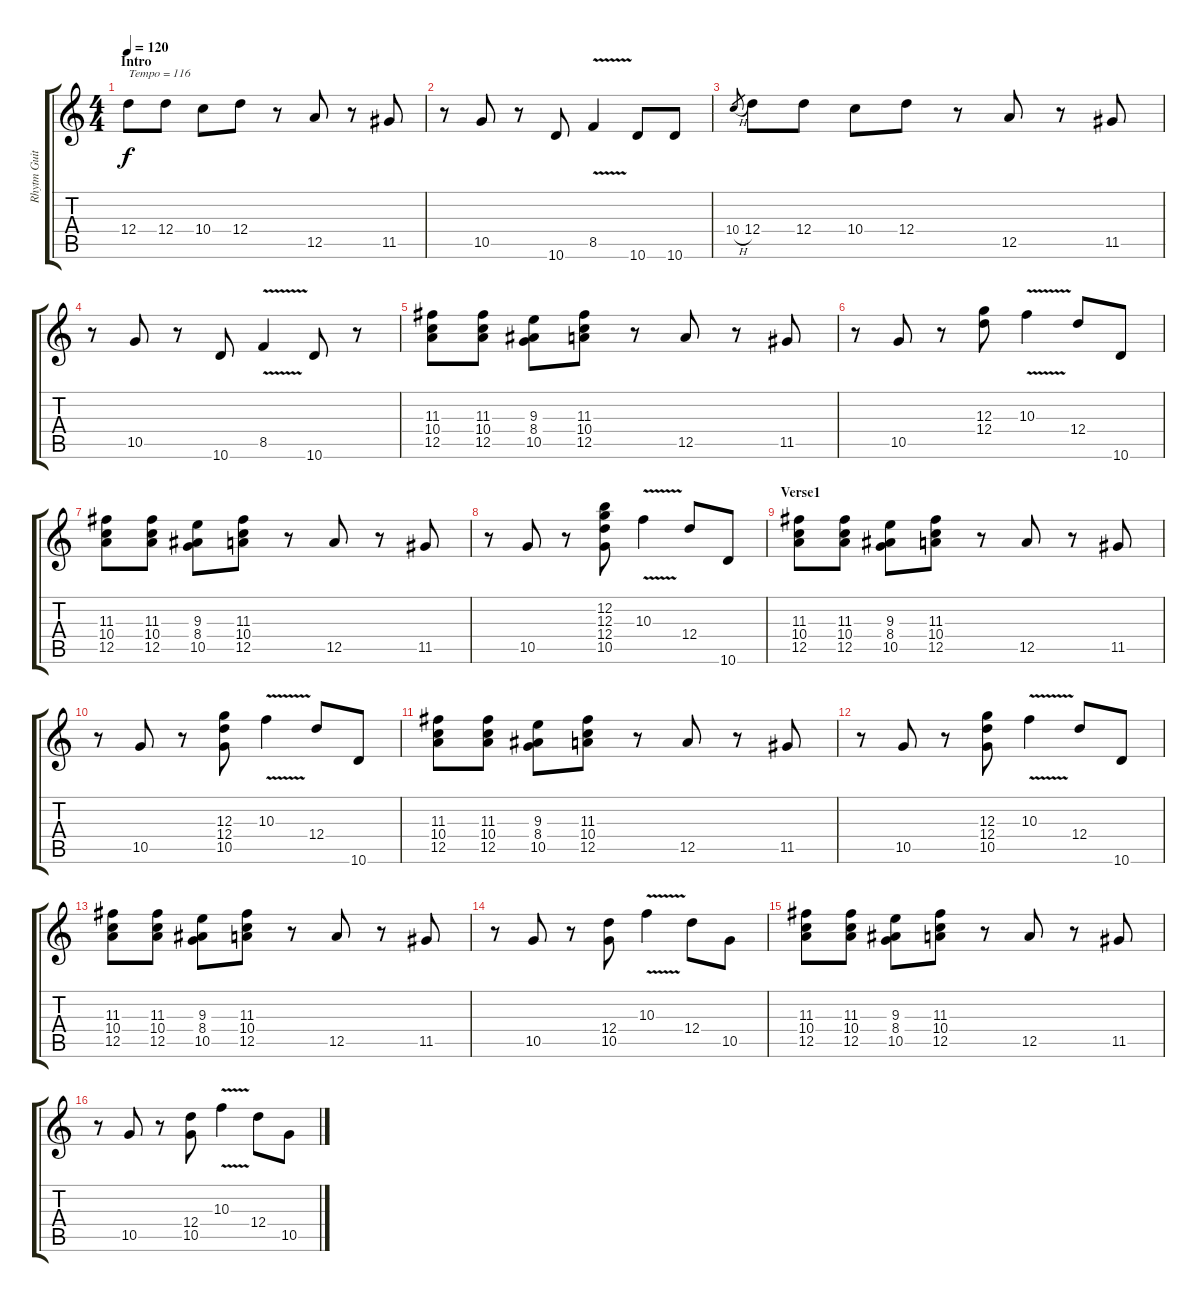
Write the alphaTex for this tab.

\track ("Rhytm Guitar" "Rhytm Guit") {instrument overdrivenguitar}
\staff {score tabs}
\tuning (E4 B3 G3 D3 A2 E2) {hide}
\ts (4 4)
\section ("" "Intro")
\tempo 120
\clef g2
\ks c
12.4.8{txt "Tempo = 116" dy f instrument overdrivenguitar} 12.4.8 10.4.8 12.4.8 r.8 12.5.8 r.8 11.5.8 |
r.8 10.5.8 r.8 10.6.8 8.5{v}.4 10.6.8 10.6.8 |
10.4{h}.8{gr} 12.4.8 12.4.8 10.4.8 12.4.8 r.8 12.5.8 r.8 11.5.8 |
r.8 10.5.8 r.8 10.6.8 8.5{v}.4 10.6.8 r.8 |
(11.3 10.4 12.5).8 (11.3 10.4 12.5).8 (9.3 8.4 10.5).8 (11.3 10.4 12.5).8 r.8 12.5.8 r.8 11.5.8 |
r.8 10.5.8 r.8 (12.3 12.4).8 10.3{v}.4 12.4.8 10.6.8 |
(11.3 10.4 12.5).8 (11.3 10.4 12.5).8 (9.3 8.4 10.5).8 (11.3 10.4 12.5).8 r.8 12.5.8 r.8 11.5.8 |
r.8 10.5.8 r.8 (12.2 12.3 12.4 10.5).8 10.3{v}.4 12.4.8 10.6.8 |
\section ("" "Verse1")
(11.3 10.4 12.5).8 (11.3 10.4 12.5).8 (9.3 8.4 10.5).8 (11.3 10.4 12.5).8 r.8 12.5.8 r.8 11.5.8 |
r.8 10.5.8 r.8 (12.3 12.4 10.5).8 10.3{v}.4 12.4.8 10.6.8 |
(11.3 10.4 12.5).8 (11.3 10.4 12.5).8 (9.3 8.4 10.5).8 (11.3 10.4 12.5).8 r.8 12.5.8 r.8 11.5.8 |
r.8 10.5.8 r.8 (12.3 12.4 10.5).8 10.3{v}.4 12.4.8 10.6.8 |
(11.3 10.4 12.5).8 (11.3 10.4 12.5).8 (9.3 8.4 10.5).8 (11.3 10.4 12.5).8 r.8 12.5.8 r.8 11.5.8 |
r.8 10.5.8 r.8 (12.4 10.5).8 10.3{v}.4 12.4.8 10.5.8 |
(11.3 10.4 12.5).8 (11.3 10.4 12.5).8 (9.3 8.4 10.5).8 (11.3 10.4 12.5).8 r.8 12.5.8 r.8 11.5.8 |
r.8 10.5.8 r.8 (12.4 10.5).8 10.3{v}.4 12.4.8 10.5.8
